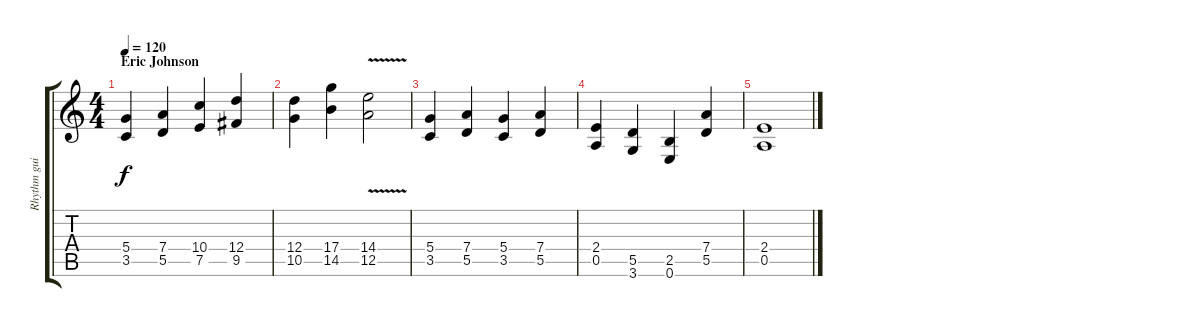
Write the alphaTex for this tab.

\track ("Rhythm guitar" "Rhythm gui") {instrument overdrivenguitar}
\staff {score tabs}
\tuning (E4 B3 G3 D3 A2 E2) {hide}
\ts (4 4)
\section ("" "Eric Johnson")
\tempo 120
\clef g2
\ks c
(5.4 3.5).4{dy f instrument overdrivenguitar} (7.4 5.5).4 (10.4 7.5).4 (12.4 9.5).4 |
(12.4 10.5).4 (17.4 14.5).4 (14.4{v} 12.5{v}).2 |
(5.4 3.5).4 (7.4 5.5).4 (5.4 3.5).4 (7.4 5.5).4 |
(2.4 0.5).4 (5.5 3.6).4 (2.5 0.6).4 (7.4 5.5).4 |
(2.4 0.5).1
